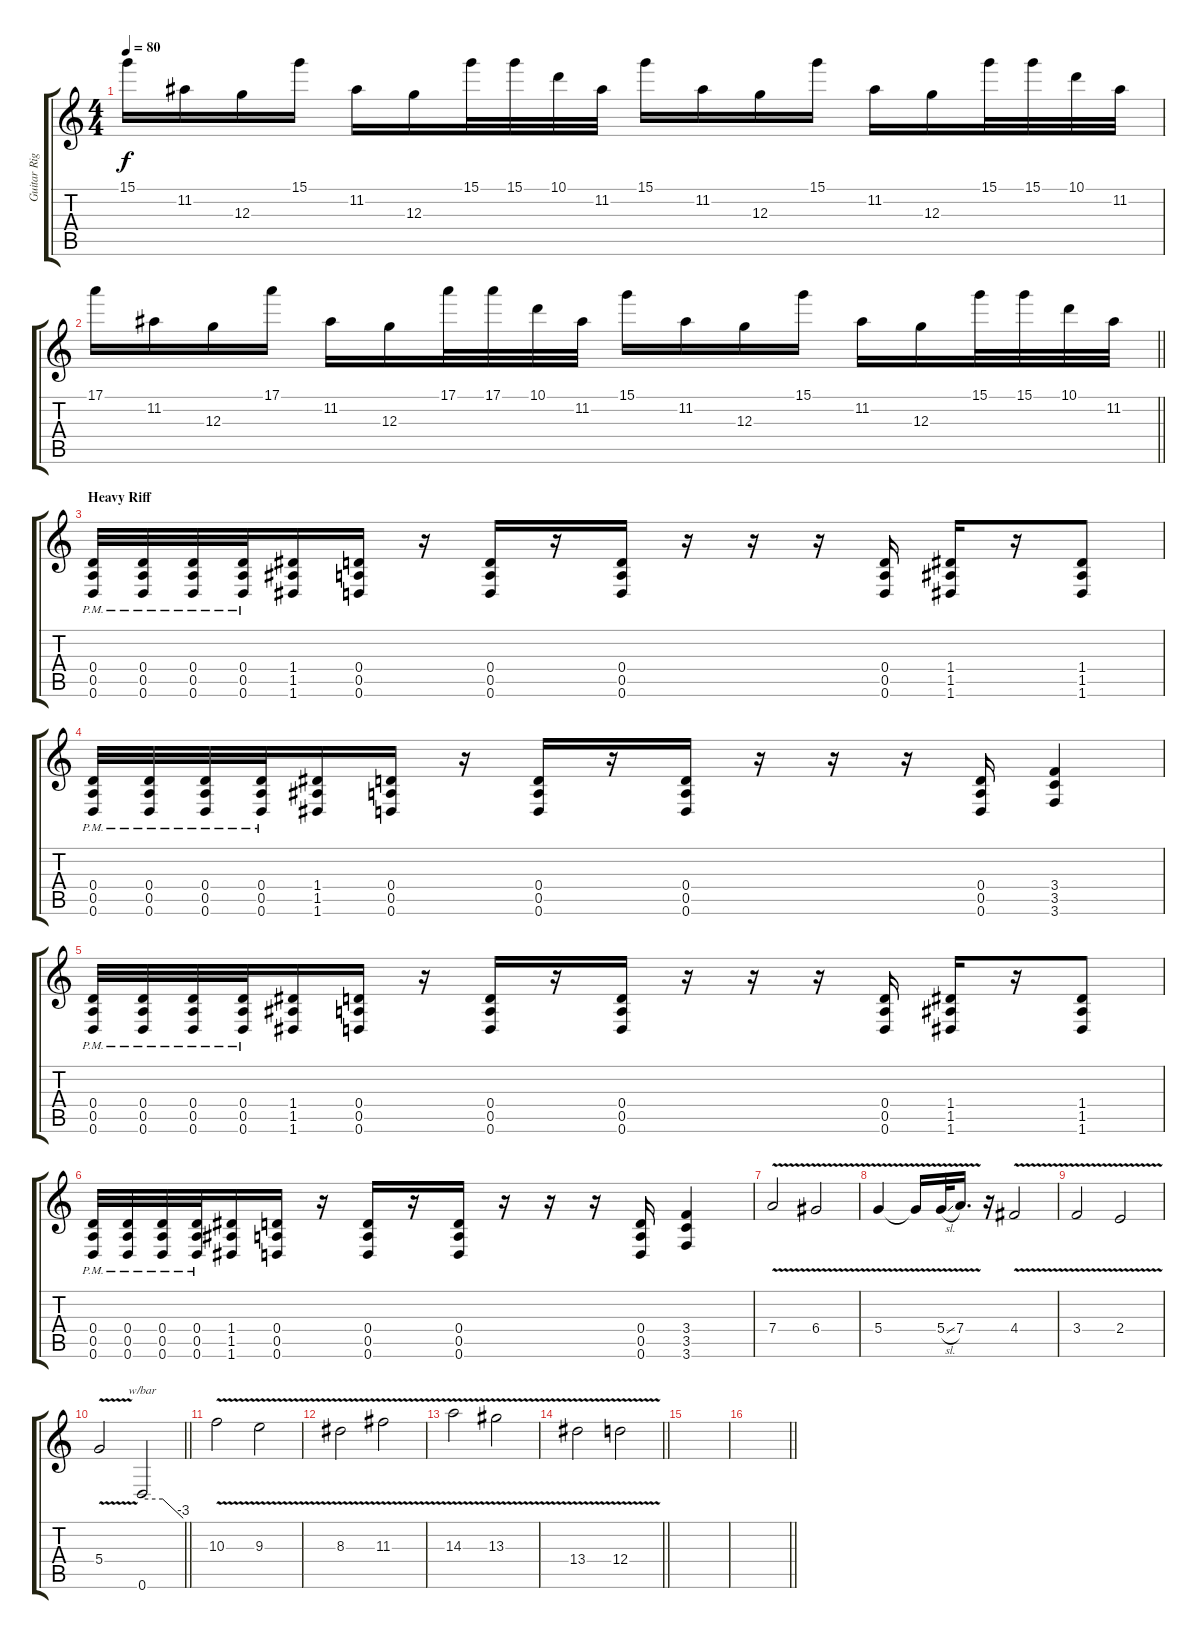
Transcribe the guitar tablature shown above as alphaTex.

\track ("Guitar Right" "Guitar Rig") {instrument distortionguitar}
\staff {score tabs}
\tuning (E4 B3 G3 D3 A2 D2) {hide}
\ts (4 4)
\tempo 80
\clef g2
\ks c
15.1.16{dy f} 11.2.16 12.3.16 15.1.16 11.2.16 12.3.16 15.1.32 15.1.32 10.1.32 11.2.32 15.1.16 11.2.16 12.3.16 15.1.16 11.2.16 12.3.16 15.1.32 15.1.32 10.1.32 11.2.32 |
\barLineRight lightlight
17.1.16 11.2.16 12.3.16 17.1.16 11.2.16 12.3.16 17.1.32 17.1.32 10.1.32 11.2.32 15.1.16 11.2.16 12.3.16 15.1.16 11.2.16 12.3.16 15.1.32 15.1.32 10.1.32 11.2.32 |
\section ("" "Heavy Riff")
(0.4{pm} 0.5{pm} 0.6{pm}).32{balance 15} (0.4{pm} 0.5{pm} 0.6{pm}).32 (0.4{pm} 0.5{pm} 0.6{pm}).32 (0.4{pm} 0.5{pm} 0.6{pm}).32 (1.4 1.5 1.6).16 (0.4 0.5 0.6).16 r.16 (0.4 0.5 0.6).16 r.16 (0.4 0.5 0.6).16 r.16 r.16 r.16 (0.4 0.5 0.6).16 (1.4 1.5 1.6).16 r.16 (1.4 1.5 1.6).8 |
(0.4{pm} 0.5{pm} 0.6{pm}).32 (0.4{pm} 0.5{pm} 0.6{pm}).32 (0.4{pm} 0.5{pm} 0.6{pm}).32 (0.4{pm} 0.5{pm} 0.6{pm}).32 (1.4 1.5 1.6).16 (0.4 0.5 0.6).16 r.16 (0.4 0.5 0.6).16 r.16 (0.4 0.5 0.6).16 r.16 r.16 r.16 (0.4 0.5 0.6).16 (3.4 3.5 3.6).4 |
(0.4{pm} 0.5{pm} 0.6{pm}).32 (0.4{pm} 0.5{pm} 0.6{pm}).32 (0.4{pm} 0.5{pm} 0.6{pm}).32 (0.4{pm} 0.5{pm} 0.6{pm}).32 (1.4 1.5 1.6).16 (0.4 0.5 0.6).16 r.16 (0.4 0.5 0.6).16 r.16 (0.4 0.5 0.6).16 r.16 r.16 r.16 (0.4 0.5 0.6).16 (1.4 1.5 1.6).16 r.16 (1.4 1.5 1.6).8 |
(0.4{pm} 0.5{pm} 0.6{pm}).32 (0.4{pm} 0.5{pm} 0.6{pm}).32 (0.4{pm} 0.5{pm} 0.6{pm}).32 (0.4{pm} 0.5{pm} 0.6{pm}).32 (1.4 1.5 1.6).16 (0.4 0.5 0.6).16 r.16 (0.4 0.5 0.6).16 r.16 (0.4 0.5 0.6).16 r.16 r.16 r.16 (0.4 0.5 0.6).16 (3.4 3.5 3.6).4 |
7.4{v}.2 6.4{v}.2 |
5.4{v}.4 5.4{t}.16 5.4{v sl}.32 7.4{v}.16{d} r.16 4.4{v}.2 |
3.4{v}.2 2.4{v}.2 |
\barLineRight lightlight
5.4{v}.2 0.6.2{tbe (custom default 0 0 30 0 60 -12)} |
10.3{v}.2 9.3{v}.2 |
8.3{v}.2 11.3{v}.2 |
14.3{v}.2 13.3{v}.2 |
\barLineRight lightlight
13.4{v}.2 12.4{v}.2 |
|
\barLineRight lightlight
